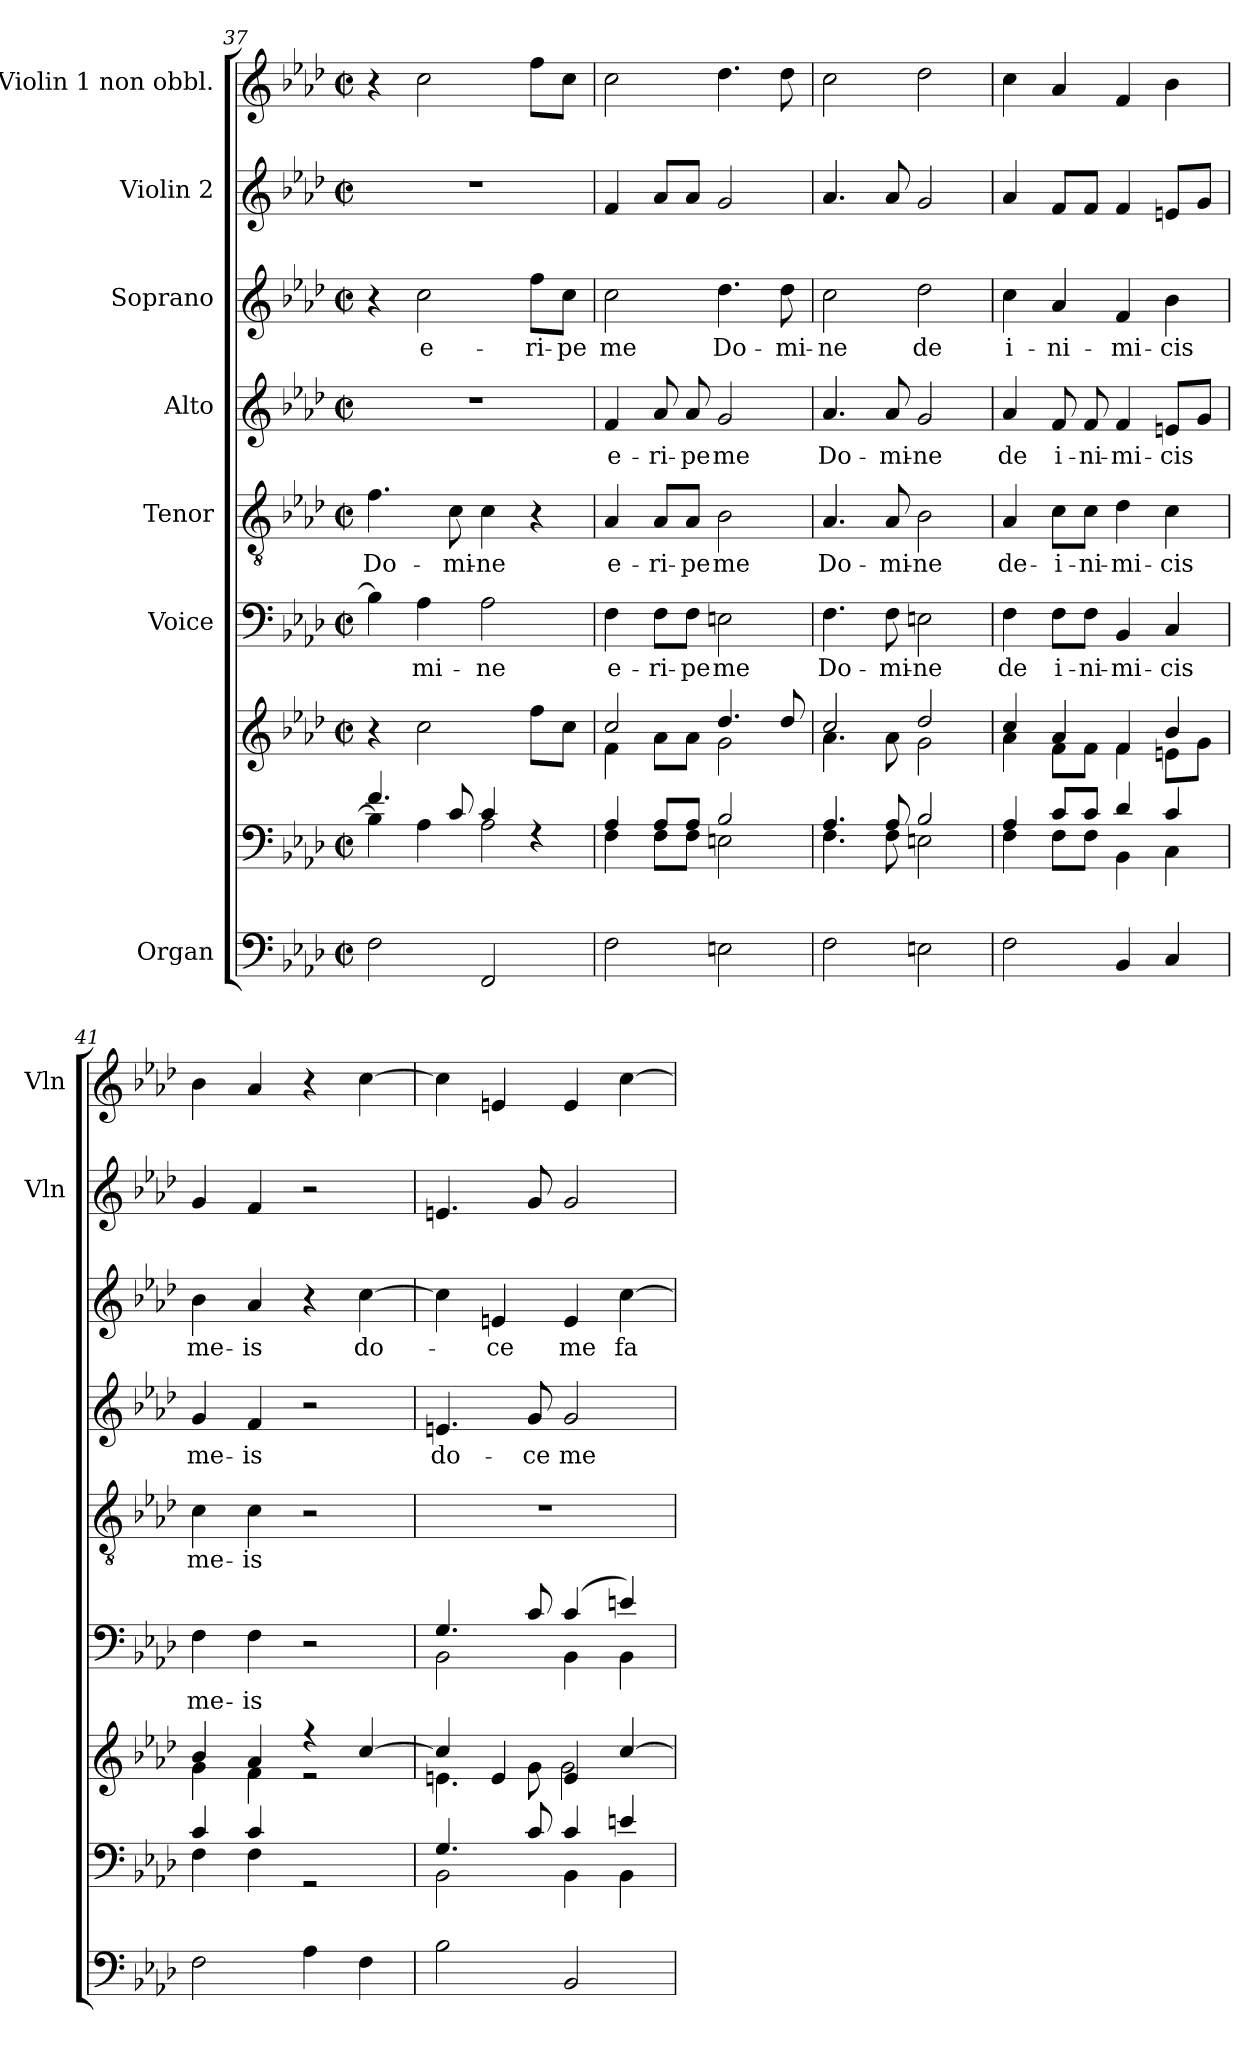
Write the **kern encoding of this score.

**kern	**kern	**kern	**kern	**text	**kern	**text	**kern	**text	**kern	**text	**kern	**kern
*part7	*part7	*part7	*part6	*part6	*part5	*part5	*part4	*part4	*part3	*part3	*part2	*part1
*staff9	*staff8	*staff7	*staff6	*staff6	*staff5	*staff5	*staff4	*staff4	*staff3	*staff3	*staff2	*staff1
*I"Organ	*	*	*I"Voice	*	*I"Tenor	*	*I"Alto	*	*I"Soprano	*	*I"Violin 2	*I"Violin 1  non obbl.
*	*	*	*	*	*	*	*	*	*	*	*I'Vln	*I'Vln
*clefF4	*clefF4	*clefG2	*clefF4	*	*clefGv2	*	*clefG2	*	*clefG2	*	*clefG2	*clefG2
*k[b-e-a-d-]	*k[b-e-a-d-]	*k[b-e-a-d-]	*k[b-e-a-d-]	*	*k[b-e-a-d-]	*	*k[b-e-a-d-]	*	*k[b-e-a-d-]	*	*k[b-e-a-d-]	*k[b-e-a-d-]
*M2/2	*M2/2	*M2/2	*M2/2	*	*M2/2	*	*M2/2	*	*M2/2	*	*M2/2	*M2/2
*met(c|)	*met(c|)	*met(c|)	*met(c|)	*	*met(c|)	*	*met(c|)	*	*met(c|)	*	*met(c|)	*met(c|)
=37	=37	=37	=37	=37	=37	=37	=37	=37	=37	=37	=37	=37
*	*^	*	*	*	*	*	*	*	*	*	*	*
!	!	!	!	!	!	!	!LO:LY:b	!	!	!	!	!	!
2F\	4.f/	4B-\]	4r	4B-\]	.	4.f\	Do-	1r	.	4r	.	1r	4r
!	!	!	!	!	!LO:LY:b	!	!	!	!	!	!LO:LY:b	!	!
.	.	4A-\	2cc\	4A-\	-mi-	.	.	.	.	2cc\	e-	.	2cc\
!	!	!	!	!	!	!	!LO:LY:b	!	!	!	!	!	!
.	8c/	.	.	.	.	8c\	-mi-	.	.	.	.	.	.
!	!	!	!	!	!LO:LY:b	!	!LO:LY:b	!	!	!	!	!	!
2FF/	4c/	2A-\	.	2A-\	-ne	4c\	-ne	.	.	.	.	.	.
!	!	!	!	!	!	!	!	!	!	!	!LO:LY:b	!	!
.	4rF	.	8ff\L	.	.	4r	.	.	.	8ff\L	-ri-	.	8ff\L
!	!	!	!	!	!	!	!	!	!	!	!LO:LY:b	!	!
.	.	.	8cc\J	.	.	.	.	.	.	8cc\J	-pe	.	8cc\J
=38	=38	=38	=38	=38	=38	=38	=38	=38	=38	=38	=38	=38	=38
*	*	*	*^	*	*	*	*	*	*	*	*	*	*
!	!	!	!	!	!	!LO:LY:b	!	!LO:LY:b	!	!LO:LY:b	!	!LO:LY:b	!	!
2F\	4A-/	4F\	2cc/	4f\	4F\	e-	4A-/	e-	4f/	e-	2cc\	me	4f/	2cc\
!	!	!	!	!	!	!LO:LY:b	!	!LO:LY:b	!	!LO:LY:b	!	!	!	!
.	8A-/L	8F\L	.	8a-\L	8F\L	-ri-	8A-/L	-ri-	8a-/	-ri-	.	.	8a-/L	.
!	!	!	!	!	!	!LO:LY:b	!	!LO:LY:b	!	!LO:LY:b	!	!	!	!
.	8A-/J	8F\J	.	8a-\J	8F\J	-pe	8A-/J	-pe	8a-/	-pe	.	.	8a-/J	.
!	!	!	!	!	!	!LO:LY:b	!	!LO:LY:b	!	!LO:LY:b	!	!LO:LY:b	!	!
2En\	2B-/	2En\	4.dd-/	2g\	2En\	me	2B-\	me	2g/	me	4.dd-\	Do-	2g/	4.dd-\
!	!	!	!	!	!	!	!	!	!	!	!	!LO:LY:b	!	!
.	.	.	8dd-/	.	.	.	.	.	.	.	8dd-\	-mi-	.	8dd-\
=39	=39	=39	=39	=39	=39	=39	=39	=39	=39	=39	=39	=39	=39	=39
!	!	!	!	!	!	!LO:LY:b	!	!LO:LY:b	!	!LO:LY:b	!	!LO:LY:b	!	!
2F\	4.A-/	4.F\	2cc/	4.a-\	4.F\	Do-	4.A-/	Do-	4.a-/	Do-	2cc\	-ne	4.a-/	2cc\
!	!	!	!	!	!	!LO:LY:b	!	!LO:LY:b	!	!LO:LY:b	!	!	!	!
.	8A-/	8F\	.	8a-\	8F\	-mi-	8A-/	-mi-	8a-/	-mi-	.	.	8a-/	.
!	!	!	!	!	!	!LO:LY:b	!	!LO:LY:b	!	!LO:LY:b	!	!LO:LY:b	!	!
2En\	2B-/	2En\	2dd-/	2g\	2En\	-ne	2B-\	-ne	2g/	-ne	2dd-\	de	2g/	2dd-\
=40	=40	=40	=40	=40	=40	=40	=40	=40	=40	=40	=40	=40	=40	=40
!	!	!	!	!	!	!LO:LY:b	!	!LO:LY:b	!	!LO:LY:b	!	!LO:LY:b	!	!
2F\	4A-/	4F\	4cc/	4a-\	4F\	de	4A-/	de-	4a-/	de	4cc\	i-	4a-/	4cc\
!	!	!	!	!	!	!LO:LY:b	!	!LO:LY:b	!	!LO:LY:b	!	!LO:LY:b	!	!
.	8c/L	8F\L	4a-/	8f\L	8F\L	i-	8c\L	-i-	8f/	i-	4a-/	-ni-	8f/L	4a-/
!	!	!	!	!	!	!LO:LY:b	!	!LO:LY:b	!	!LO:LY:b	!	!	!	!
.	8c/J	8F\J	.	8f\J	8F\J	-ni-	8c\J	-ni-	8f/	-ni-	.	.	8f/J	.
!	!	!	!	!	!	!LO:LY:b	!	!LO:LY:b	!	!LO:LY:b	!	!LO:LY:b	!	!
4BB-/	4d-/	4BB-\	4f/	4f\	4BB-/	-mi-	4d-\	-mi-	4f/	-mi-	4f/	-mi-	4f/	4f/
!	!	!	!	!	!	!LO:LY:b	!	!LO:LY:b	!	!LO:LY:b	!	!LO:LY:b	!	!
4C/	4c/	4C\	4b-/	8en\L	4C/	-cis	4c\	-cis	8en/L	-cis	4b-\	-cis	8en/L	4b-\
.	.	.	.	8g\J	.	.	.	.	8g/J	.	.	.	8g/J	.
=41	=41	=41	=41	=41	=41	=41	=41	=41	=41	=41	=41	=41	=41	=41
!	!	!	!	!	!	!LO:LY:b	!	!LO:LY:b	!	!LO:LY:b	!	!LO:LY:b	!	!
2F\	4c/	4F\	4b-/	4g\	4F\	me-	4c\	me-	4g/	me-	4b-\	me-	4g/	4b-\
!	!	!	!	!	!	!LO:LY:b	!	!LO:LY:b	!	!LO:LY:b	!	!LO:LY:b	!	!
.	4c/	4F\	4a-/	4f\	4F\	-is	4c\	-is	4f/	-is	4a-/	-is	4f/	4a-/
4A-\	2rGG	2ryy	4r	2r	2r	.	2r	.	2r	.	4r	.	2r	4r
!	!	!	!	!	!	!	!	!	!	!	!	!LO:LY:b	!	!
4F\	.	.	[4cc/	.	.	.	.	.	.	.	[4cc\	do-	.	[4cc\
!!LO:PB:g=z
=42	=42	=42	=42	=42	=42	=42	=42	=42	=42	=42	=42	=42	=42	=42
*	*	*	*	*	*^	*	*	*	*	*	*	*	*	*
!	!	!	!	!	!	!	!	!	!	!	!LO:LY:b	!	!	!	!
2B-\	4.G/	2BB-\	4cc/]	4.en\	4.G/	2BB-\	.	1r	.	4.en/	do-	4cc\]	.	4.en/	4cc\]
!	!	!	!	!	!	!	!	!	!	!	!	!	!LO:LY:b	!	!
.	.	.	4e/	.	.	.	.	.	.	.	.	4en/	-ce	.	4en/
!	!	!	!	!	!	!	!	!	!	!	!LO:LY:b	!	!	!	!
.	8c/	.	.	8g\	8c/	.	.	.	.	8g/	-ce	.	.	8g/	.
!	!	!	!	!	!	!	!	!	!	!	!LO:LY:b	!	!LO:LY:b	!	!
2BB-/	4c/	4BB-\	4e/	2g\	(4c/	4BB-\	.	.	.	2g/	me	4e/	me	2g/	4e/
!	!	!	!	!	!	!	!	!	!	!	!	!	!LO:LY:b	!	!
.	4en/	4BB-\	[4cc/	.	4en/)	4BB-\	.	.	.	.	.	[4cc\	fa-	.	[4cc\
*	*v	*v	*	*	*v	*v	*	*	*	*	*	*	*	*	*
*	*	*v	*v	*	*	*	*	*	*	*	*	*	*
=	=	=	=	=	=	=	=	=	=	=	=	=
*-	*-	*-	*-	*-	*-	*-	*-	*-	*-	*-	*-	*-
